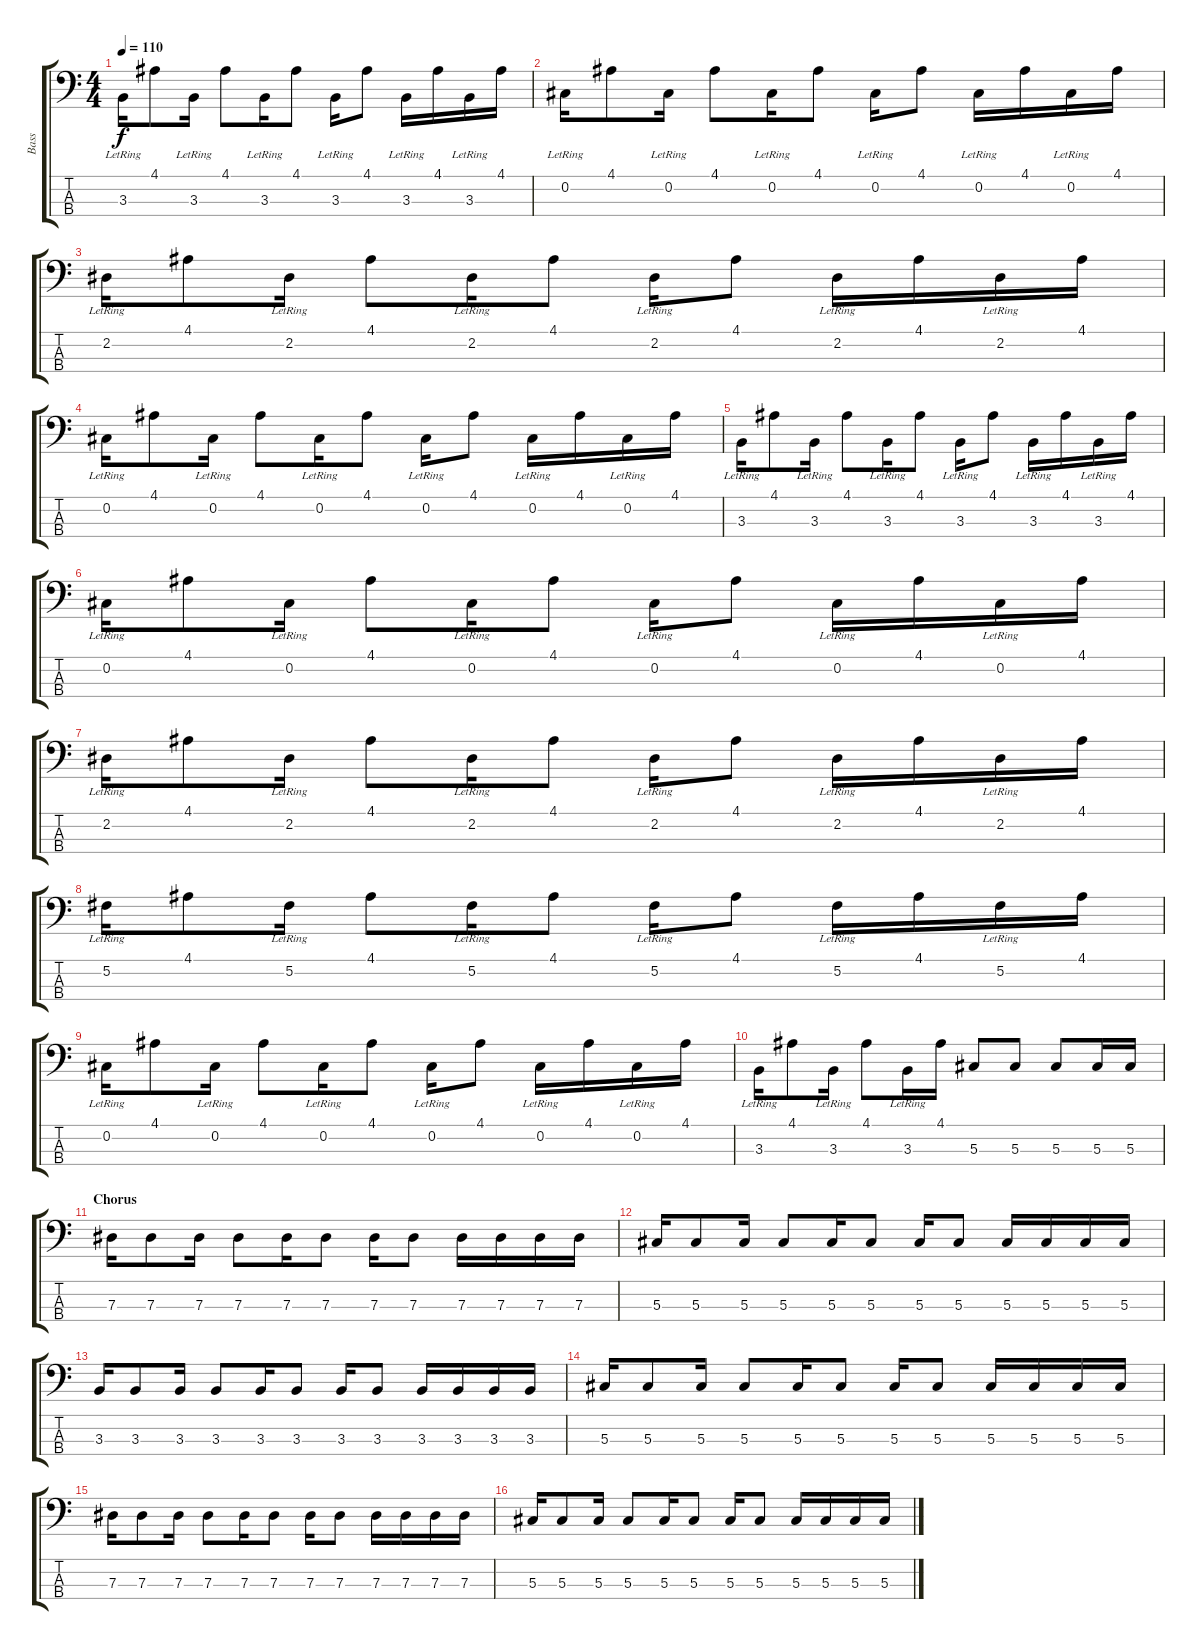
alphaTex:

\track ("Bass" "Bass") {instrument electricbasspick}
\staff {score tabs}
\tuning (Gb2 Db2 Ab1 Eb1) {hide}
\ts (4 4)
\tempo 110
\clef f4
\ks c
3.3{lr}.16{dy f} 4.1.8 3.3{lr}.16 4.1.8 3.3{lr}.16 4.1.8 3.3{lr}.16 4.1.8 3.3{lr}.16 4.1.16 3.3{lr}.16 4.1.16 |
0.2{lr}.16 4.1.8 0.2{lr}.16 4.1.8 0.2{lr}.16 4.1.8 0.2{lr}.16 4.1.8 0.2{lr}.16 4.1.16 0.2{lr}.16 4.1.16 |
2.2{lr}.16 4.1.8 2.2{lr}.16 4.1.8 2.2{lr}.16 4.1.8 2.2{lr}.16 4.1.8 2.2{lr}.16 4.1.16 2.2{lr}.16 4.1.16 |
0.2{lr}.16 4.1.8 0.2{lr}.16 4.1.8 0.2{lr}.16 4.1.8 0.2{lr}.16 4.1.8 0.2{lr}.16 4.1.16 0.2{lr}.16 4.1.16 |
3.3{lr}.16 4.1.8 3.3{lr}.16 4.1.8 3.3{lr}.16 4.1.8 3.3{lr}.16 4.1.8 3.3{lr}.16 4.1.16 3.3{lr}.16 4.1.16 |
0.2{lr}.16 4.1.8 0.2{lr}.16 4.1.8 0.2{lr}.16 4.1.8 0.2{lr}.16 4.1.8 0.2{lr}.16 4.1.16 0.2{lr}.16 4.1.16 |
2.2{lr}.16 4.1.8 2.2{lr}.16 4.1.8 2.2{lr}.16 4.1.8 2.2{lr}.16 4.1.8 2.2{lr}.16 4.1.16 2.2{lr}.16 4.1.16 |
5.2{lr}.16 4.1.8 5.2{lr}.16 4.1.8 5.2{lr}.16 4.1.8 5.2{lr}.16 4.1.8 5.2{lr}.16 4.1.16 5.2{lr}.16 4.1.16 |
0.2{lr}.16 4.1.8 0.2{lr}.16 4.1.8 0.2{lr}.16 4.1.8 0.2{lr}.16 4.1.8 0.2{lr}.16 4.1.16 0.2{lr}.16 4.1.16 |
3.3{lr}.16 4.1.8 3.3{lr}.16 4.1.8 3.3{lr}.16 4.1.16 5.3.8 5.3.8 5.3.8 5.3.16 5.3.16 |
\section ("" "Chorus")
7.3.16 7.3.8 7.3.16 7.3.8 7.3.16 7.3.8 7.3.16 7.3.8 7.3.16 7.3.16 7.3.16 7.3.16 |
5.3.16 5.3.8 5.3.16 5.3.8 5.3.16 5.3.8 5.3.16 5.3.8 5.3.16 5.3.16 5.3.16 5.3.16 |
3.3.16 3.3.8 3.3.16 3.3.8 3.3.16 3.3.8 3.3.16 3.3.8 3.3.16 3.3.16 3.3.16 3.3.16 |
5.3.16 5.3.8 5.3.16 5.3.8 5.3.16 5.3.8 5.3.16 5.3.8 5.3.16 5.3.16 5.3.16 5.3.16 |
7.3.16 7.3.8 7.3.16 7.3.8 7.3.16 7.3.8 7.3.16 7.3.8 7.3.16 7.3.16 7.3.16 7.3.16 |
5.3.16 5.3.8 5.3.16 5.3.8 5.3.16 5.3.8 5.3.16 5.3.8 5.3.16 5.3.16 5.3.16 5.3.16
